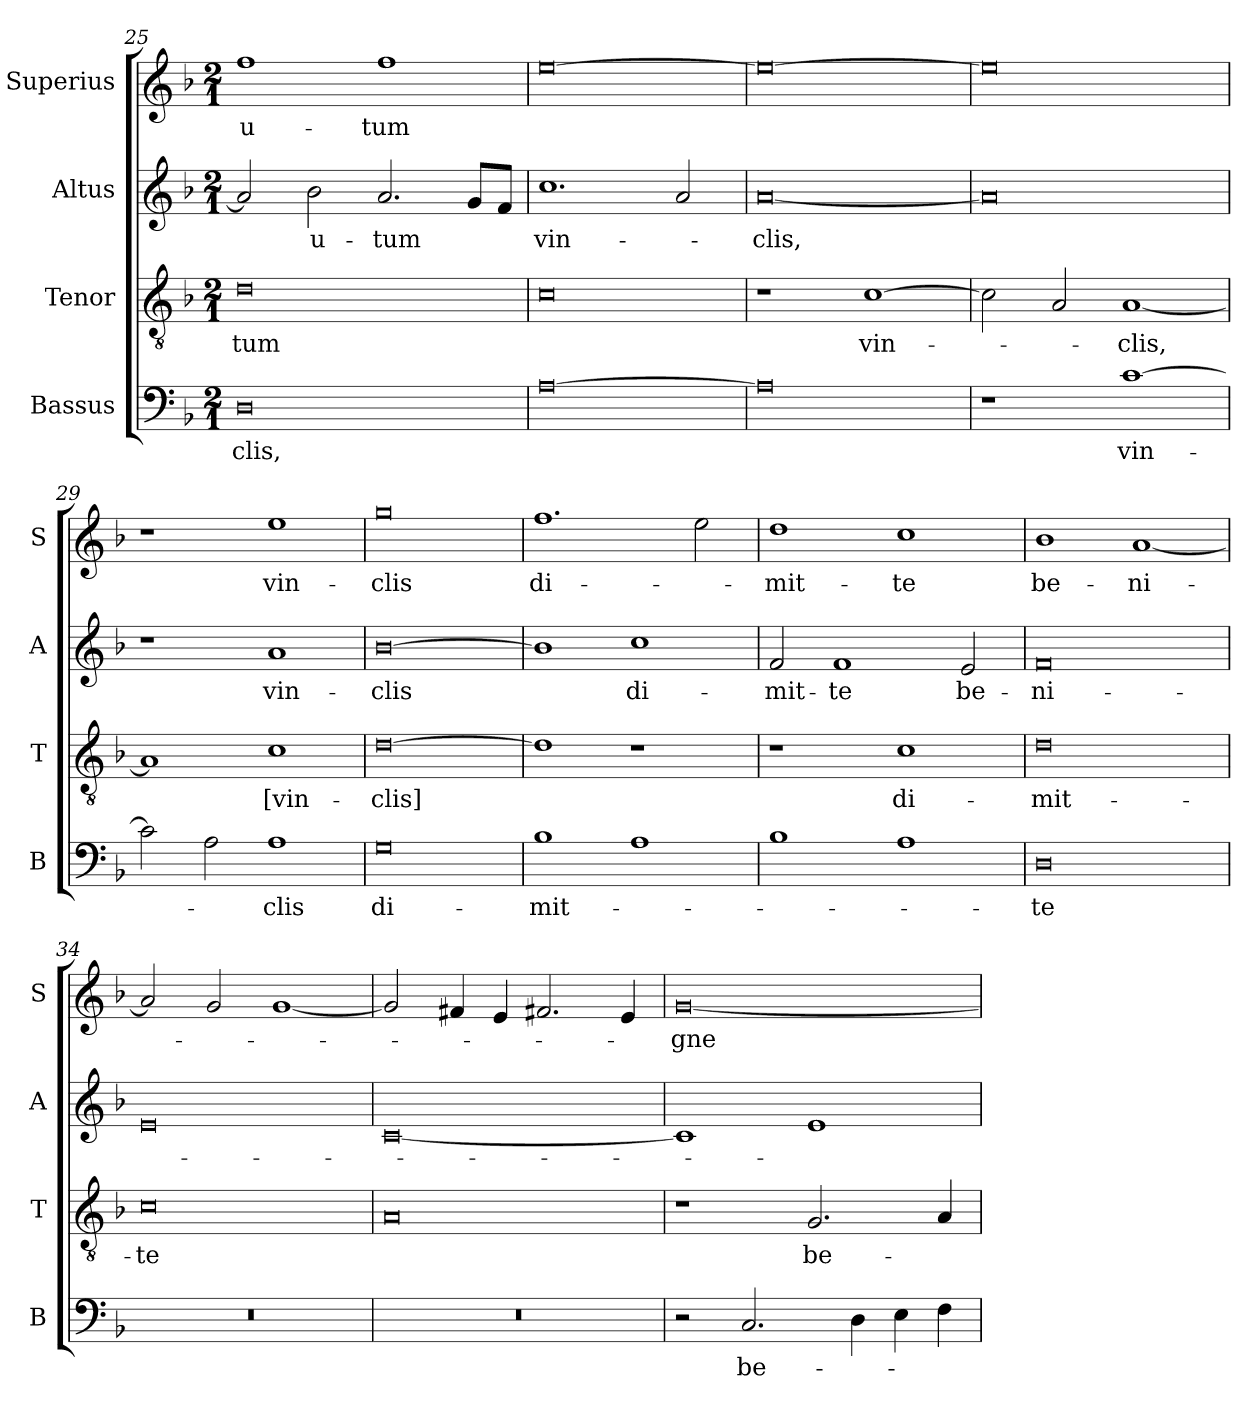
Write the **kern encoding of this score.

**kern	**text	**kern	**text	**kern	**text	**kern	**text
*part4	*part4	*part3	*part3	*part2	*part2	*part1	*part1
*staff4	*staff4	*staff3	*staff3	*staff2	*staff2	*staff1	*staff1
*I"Bassus	*	*I"Tenor	*	*I"Altus	*	*I"Superius	*
*I'B	*	*I'T	*	*I'A	*	*I'S	*
*clefF4	*	*clefGv2	*	*clefG2	*	*clefG2	*
*k[b-]	*	*k[b-]	*	*k[b-]	*	*k[b-]	*
*F:	*	*F:	*	*F:	*	*F:	*
*M2/1	*	*M2/1	*	*M2/1	*	*M2/1	*
=25	=25	=25	=25	=25	=25	=25	=25
0D	-clis,	0d	-tum	2a]	.	1ff	-u-
.	.	.	.	2b-	-u-	.	.
.	.	.	.	2.a	-tum	1ff	-tum
.	.	.	.	8gL	.	.	.
.	.	.	.	8fJ	.	.	.
=26	=26	=26	=26	=26	=26	=26	=26
[0A	.	0c	.	1.cc	vin-	[0ee	.
.	.	.	.	2a	.	.	.
=27	=27	=27	=27	=27	=27	=27	=27
0A]	.	1r	.	[0a	-clis,	0ee_	.
.	.	[1c	vin-	.	.	.	.
=28	=28	=28	=28	=28	=28	=28	=28
1r	.	2c]	.	0a]	.	0ee]	.
.	.	2A	.	.	.	.	.
[1c	vin-	[1A	-clis,	.	.	.	.
=29	=29	=29	=29	=29	=29	=29	=29
2c]	.	1A]	.	1r	.	1r	.
2A	.	.	.	.	.	.	.
1A	-clis	1c	[vin-	1a	vin-	1ee	vin-
=30	=30	=30	=30	=30	=30	=30	=30
0G	di-	[0d	-clis]	[0b-	-clis	0gg	-clis
=31	=31	=31	=31	=31	=31	=31	=31
1B-	-mit-	1d]	.	1b-]	.	1.ff	di-
1A	.	1r	.	1cc	di-	.	.
.	.	.	.	.	.	2ee	.
=32	=32	=32	=32	=32	=32	=32	=32
1B-	.	1r	.	2f	-mit-	1dd	-mit-
.	.	.	.	1f	-te	.	.
1A	.	1c	di-	.	.	1cc	-te
.	.	.	.	2e	be-	.	.
=33	=33	=33	=33	=33	=33	=33	=33
0D	-te	0d	-mit-	0f	-ni-	1b-	be-
.	.	.	.	.	.	[1a	-ni-
=34	=34	=34	=34	=34	=34	=34	=34
0r	.	0c	-te	0e	.	2a]	.
.	.	.	.	.	.	2g	.
.	.	.	.	.	.	[1g	.
=35	=35	=35	=35	=35	=35	=35	=35
0r	.	0A	.	[0c	.	2g]	.
.	.	.	.	.	.	4f#X	.
.	.	.	.	.	.	4e	.
.	.	.	.	.	.	2.f#X	.
.	.	.	.	.	.	4e	.
=36	=36	=36	=36	=36	=36	=36	=36
2r	.	1r	.	1c]	.	[0g	-gne
2.C	be-	.	.	.	.	.	.
.	.	2.G	be-	1e	.	.	.
4D	.	.	.	.	.	.	.
4E	.	.	.	.	.	.	.
4F	.	4A	.	.	.	.	.
=	=	=	=	=	=	=	=
*-	*-	*-	*-	*-	*-	*-	*-
